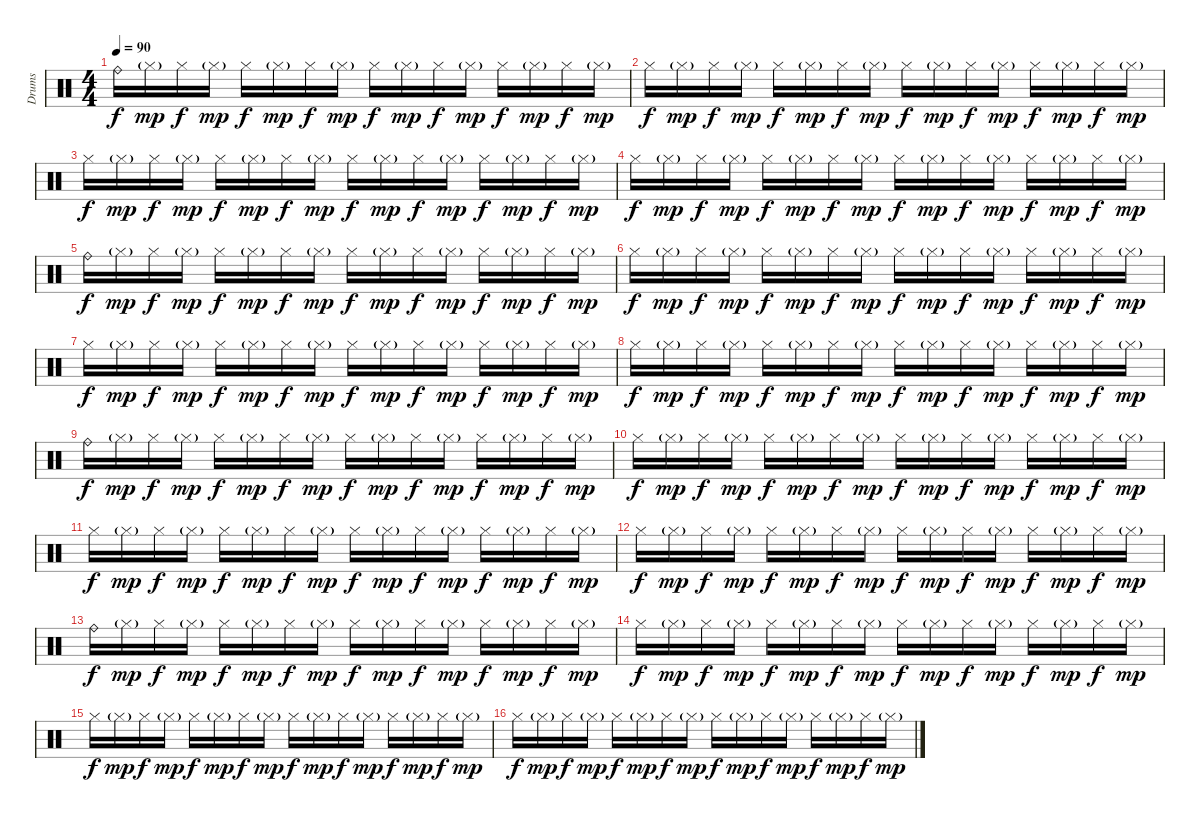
\track ("Drums" "Drums") {instrument percussion}
\staff {score}
\articulation defaults
\ts (4 4)
\tempo 90
\clef neutral
\ks c "Ride (bell)".16{dy f} "Hi-Hat (closed)"{g}.16{dy mp} "Hi-Hat (closed)".16{dy f} "Hi-Hat (closed)"{g}.16{dy mp} "Hi-Hat (closed)".16{dy f} "Hi-Hat (closed)"{g}.16{dy mp} "Hi-Hat (closed)".16{dy f} "Hi-Hat (closed)"{g}.16{dy mp} "Hi-Hat (closed)".16{dy f} "Hi-Hat (closed)"{g}.16{dy mp} "Hi-Hat (closed)".16{dy f} "Hi-Hat (closed)"{g}.16{dy mp} "Hi-Hat (closed)".16{dy f} "Hi-Hat (closed)"{g}.16{dy mp} "Hi-Hat (closed)".16{dy f} "Hi-Hat (closed)"{g}.16{dy mp}
|
"Hi-Hat (closed)".16{dy f} "Hi-Hat (closed)"{g}.16{dy mp} "Hi-Hat (closed)".16{dy f} "Hi-Hat (closed)"{g}.16{dy mp} "Hi-Hat (closed)".16{dy f} "Hi-Hat (closed)"{g}.16{dy mp} "Hi-Hat (closed)".16{dy f} "Hi-Hat (closed)"{g}.16{dy mp} "Hi-Hat (closed)".16{dy f} "Hi-Hat (closed)"{g}.16{dy mp} "Hi-Hat (closed)".16{dy f} "Hi-Hat (closed)"{g}.16{dy mp} "Hi-Hat (closed)".16{dy f} "Hi-Hat (closed)"{g}.16{dy mp} "Hi-Hat (closed)".16{dy f} "Hi-Hat (closed)"{g}.16{dy mp} |
"Hi-Hat (closed)".16{dy f} "Hi-Hat (closed)"{g}.16{dy mp} "Hi-Hat (closed)".16{dy f} "Hi-Hat (closed)"{g}.16{dy mp} "Hi-Hat (closed)".16{dy f} "Hi-Hat (closed)"{g}.16{dy mp} "Hi-Hat (closed)".16{dy f} "Hi-Hat (closed)"{g}.16{dy mp} "Hi-Hat (closed)".16{dy f} "Hi-Hat (closed)"{g}.16{dy mp} "Hi-Hat (closed)".16{dy f} "Hi-Hat (closed)"{g}.16{dy mp} "Hi-Hat (closed)".16{dy f} "Hi-Hat (closed)"{g}.16{dy mp} "Hi-Hat (closed)".16{dy f} "Hi-Hat (closed)"{g}.16{dy mp} |
"Hi-Hat (closed)".16{dy f} "Hi-Hat (closed)"{g}.16{dy mp} "Hi-Hat (closed)".16{dy f} "Hi-Hat (closed)"{g}.16{dy mp} "Hi-Hat (closed)".16{dy f} "Hi-Hat (closed)"{g}.16{dy mp} "Hi-Hat (closed)".16{dy f} "Hi-Hat (closed)"{g}.16{dy mp} "Hi-Hat (closed)".16{dy f} "Hi-Hat (closed)"{g}.16{dy mp} "Hi-Hat (closed)".16{dy f} "Hi-Hat (closed)"{g}.16{dy mp} "Hi-Hat (closed)".16{dy f} "Hi-Hat (closed)"{g}.16{dy mp} "Hi-Hat (closed)".16{dy f} "Hi-Hat (closed)"{g}.16{dy mp} |
"Ride (bell)".16{dy f} "Hi-Hat (closed)"{g}.16{dy mp} "Hi-Hat (closed)".16{dy f} "Hi-Hat (closed)"{g}.16{dy mp} "Hi-Hat (closed)".16{dy f} "Hi-Hat (closed)"{g}.16{dy mp} "Hi-Hat (closed)".16{dy f} "Hi-Hat (closed)"{g}.16{dy mp} "Hi-Hat (closed)".16{dy f} "Hi-Hat (closed)"{g}.16{dy mp} "Hi-Hat (closed)".16{dy f} "Hi-Hat (closed)"{g}.16{dy mp} "Hi-Hat (closed)".16{dy f} "Hi-Hat (closed)"{g}.16{dy mp} "Hi-Hat (closed)".16{dy f} "Hi-Hat (closed)"{g}.16{dy mp} |
"Hi-Hat (closed)".16{dy f} "Hi-Hat (closed)"{g}.16{dy mp} "Hi-Hat (closed)".16{dy f} "Hi-Hat (closed)"{g}.16{dy mp} "Hi-Hat (closed)".16{dy f} "Hi-Hat (closed)"{g}.16{dy mp} "Hi-Hat (closed)".16{dy f} "Hi-Hat (closed)"{g}.16{dy mp} "Hi-Hat (closed)".16{dy f} "Hi-Hat (closed)"{g}.16{dy mp} "Hi-Hat (closed)".16{dy f} "Hi-Hat (closed)"{g}.16{dy mp} "Hi-Hat (closed)".16{dy f} "Hi-Hat (closed)"{g}.16{dy mp} "Hi-Hat (closed)".16{dy f} "Hi-Hat (closed)"{g}.16{dy mp} |
"Hi-Hat (closed)".16{dy f} "Hi-Hat (closed)"{g}.16{dy mp} "Hi-Hat (closed)".16{dy f} "Hi-Hat (closed)"{g}.16{dy mp} "Hi-Hat (closed)".16{dy f} "Hi-Hat (closed)"{g}.16{dy mp} "Hi-Hat (closed)".16{dy f} "Hi-Hat (closed)"{g}.16{dy mp} "Hi-Hat (closed)".16{dy f} "Hi-Hat (closed)"{g}.16{dy mp} "Hi-Hat (closed)".16{dy f} "Hi-Hat (closed)"{g}.16{dy mp} "Hi-Hat (closed)".16{dy f} "Hi-Hat (closed)"{g}.16{dy mp} "Hi-Hat (closed)".16{dy f} "Hi-Hat (closed)"{g}.16{dy mp} |
"Hi-Hat (closed)".16{dy f} "Hi-Hat (closed)"{g}.16{dy mp} "Hi-Hat (closed)".16{dy f} "Hi-Hat (closed)"{g}.16{dy mp} "Hi-Hat (closed)".16{dy f} "Hi-Hat (closed)"{g}.16{dy mp} "Hi-Hat (closed)".16{dy f} "Hi-Hat (closed)"{g}.16{dy mp} "Hi-Hat (closed)".16{dy f} "Hi-Hat (closed)"{g}.16{dy mp} "Hi-Hat (closed)".16{dy f} "Hi-Hat (closed)"{g}.16{dy mp} "Hi-Hat (closed)".16{dy f} "Hi-Hat (closed)"{g}.16{dy mp} "Hi-Hat (closed)".16{dy f} "Hi-Hat (closed)"{g}.16{dy mp} |
"Ride (bell)".16{dy f} "Hi-Hat (closed)"{g}.16{dy mp} "Hi-Hat (closed)".16{dy f} "Hi-Hat (closed)"{g}.16{dy mp} "Hi-Hat (closed)".16{dy f} "Hi-Hat (closed)"{g}.16{dy mp} "Hi-Hat (closed)".16{dy f} "Hi-Hat (closed)"{g}.16{dy mp} "Hi-Hat (closed)".16{dy f} "Hi-Hat (closed)"{g}.16{dy mp} "Hi-Hat (closed)".16{dy f} "Hi-Hat (closed)"{g}.16{dy mp} "Hi-Hat (closed)".16{dy f} "Hi-Hat (closed)"{g}.16{dy mp} "Hi-Hat (closed)".16{dy f} "Hi-Hat (closed)"{g}.16{dy mp} |
"Hi-Hat (closed)".16{dy f} "Hi-Hat (closed)"{g}.16{dy mp} "Hi-Hat (closed)".16{dy f} "Hi-Hat (closed)"{g}.16{dy mp} "Hi-Hat (closed)".16{dy f} "Hi-Hat (closed)"{g}.16{dy mp} "Hi-Hat (closed)".16{dy f} "Hi-Hat (closed)"{g}.16{dy mp} "Hi-Hat (closed)".16{dy f} "Hi-Hat (closed)"{g}.16{dy mp} "Hi-Hat (closed)".16{dy f} "Hi-Hat (closed)"{g}.16{dy mp} "Hi-Hat (closed)".16{dy f} "Hi-Hat (closed)"{g}.16{dy mp} "Hi-Hat (closed)".16{dy f} "Hi-Hat (closed)"{g}.16{dy mp} |
"Hi-Hat (closed)".16{dy f} "Hi-Hat (closed)"{g}.16{dy mp} "Hi-Hat (closed)".16{dy f} "Hi-Hat (closed)"{g}.16{dy mp} "Hi-Hat (closed)".16{dy f} "Hi-Hat (closed)"{g}.16{dy mp} "Hi-Hat (closed)".16{dy f} "Hi-Hat (closed)"{g}.16{dy mp} "Hi-Hat (closed)".16{dy f} "Hi-Hat (closed)"{g}.16{dy mp} "Hi-Hat (closed)".16{dy f} "Hi-Hat (closed)"{g}.16{dy mp} "Hi-Hat (closed)".16{dy f} "Hi-Hat (closed)"{g}.16{dy mp} "Hi-Hat (closed)".16{dy f} "Hi-Hat (closed)"{g}.16{dy mp} |
"Hi-Hat (closed)".16{dy f} "Hi-Hat (closed)"{g}.16{dy mp} "Hi-Hat (closed)".16{dy f} "Hi-Hat (closed)"{g}.16{dy mp} "Hi-Hat (closed)".16{dy f} "Hi-Hat (closed)"{g}.16{dy mp} "Hi-Hat (closed)".16{dy f} "Hi-Hat (closed)"{g}.16{dy mp} "Hi-Hat (closed)".16{dy f} "Hi-Hat (closed)"{g}.16{dy mp} "Hi-Hat (closed)".16{dy f} "Hi-Hat (closed)"{g}.16{dy mp} "Hi-Hat (closed)".16{dy f} "Hi-Hat (closed)"{g}.16{dy mp} "Hi-Hat (closed)".16{dy f} "Hi-Hat (closed)"{g}.16{dy mp} |
"Ride (bell)".16{dy f} "Hi-Hat (closed)"{g}.16{dy mp} "Hi-Hat (closed)".16{dy f} "Hi-Hat (closed)"{g}.16{dy mp} "Hi-Hat (closed)".16{dy f} "Hi-Hat (closed)"{g}.16{dy mp} "Hi-Hat (closed)".16{dy f} "Hi-Hat (closed)"{g}.16{dy mp} "Hi-Hat (closed)".16{dy f} "Hi-Hat (closed)"{g}.16{dy mp} "Hi-Hat (closed)".16{dy f} "Hi-Hat (closed)"{g}.16{dy mp} "Hi-Hat (closed)".16{dy f} "Hi-Hat (closed)"{g}.16{dy mp} "Hi-Hat (closed)".16{dy f} "Hi-Hat (closed)"{g}.16{dy mp} |
"Hi-Hat (closed)".16{dy f} "Hi-Hat (closed)"{g}.16{dy mp} "Hi-Hat (closed)".16{dy f} "Hi-Hat (closed)"{g}.16{dy mp} "Hi-Hat (closed)".16{dy f} "Hi-Hat (closed)"{g}.16{dy mp} "Hi-Hat (closed)".16{dy f} "Hi-Hat (closed)"{g}.16{dy mp} "Hi-Hat (closed)".16{dy f} "Hi-Hat (closed)"{g}.16{dy mp} "Hi-Hat (closed)".16{dy f} "Hi-Hat (closed)"{g}.16{dy mp} "Hi-Hat (closed)".16{dy f} "Hi-Hat (closed)"{g}.16{dy mp} "Hi-Hat (closed)".16{dy f} "Hi-Hat (closed)"{g}.16{dy mp} |
"Hi-Hat (closed)".16{dy f} "Hi-Hat (closed)"{g}.16{dy mp} "Hi-Hat (closed)".16{dy f} "Hi-Hat (closed)"{g}.16{dy mp} "Hi-Hat (closed)".16{dy f} "Hi-Hat (closed)"{g}.16{dy mp} "Hi-Hat (closed)".16{dy f} "Hi-Hat (closed)"{g}.16{dy mp} "Hi-Hat (closed)".16{dy f} "Hi-Hat (closed)"{g}.16{dy mp} "Hi-Hat (closed)".16{dy f} "Hi-Hat (closed)"{g}.16{dy mp} "Hi-Hat (closed)".16{dy f} "Hi-Hat (closed)"{g}.16{dy mp} "Hi-Hat (closed)".16{dy f} "Hi-Hat (closed)"{g}.16{dy mp} |
"Hi-Hat (closed)".16{dy f} "Hi-Hat (closed)"{g}.16{dy mp} "Hi-Hat (closed)".16{dy f} "Hi-Hat (closed)"{g}.16{dy mp} "Hi-Hat (closed)".16{dy f} "Hi-Hat (closed)"{g}.16{dy mp} "Hi-Hat (closed)".16{dy f} "Hi-Hat (closed)"{g}.16{dy mp} "Hi-Hat (closed)".16{dy f} "Hi-Hat (closed)"{g}.16{dy mp} "Hi-Hat (closed)".16{dy f} "Hi-Hat (closed)"{g}.16{dy mp} "Hi-Hat (closed)".16{dy f} "Hi-Hat (closed)"{g}.16{dy mp} "Hi-Hat (closed)".16{dy f} "Hi-Hat (closed)"{g}.16{dy mp}
